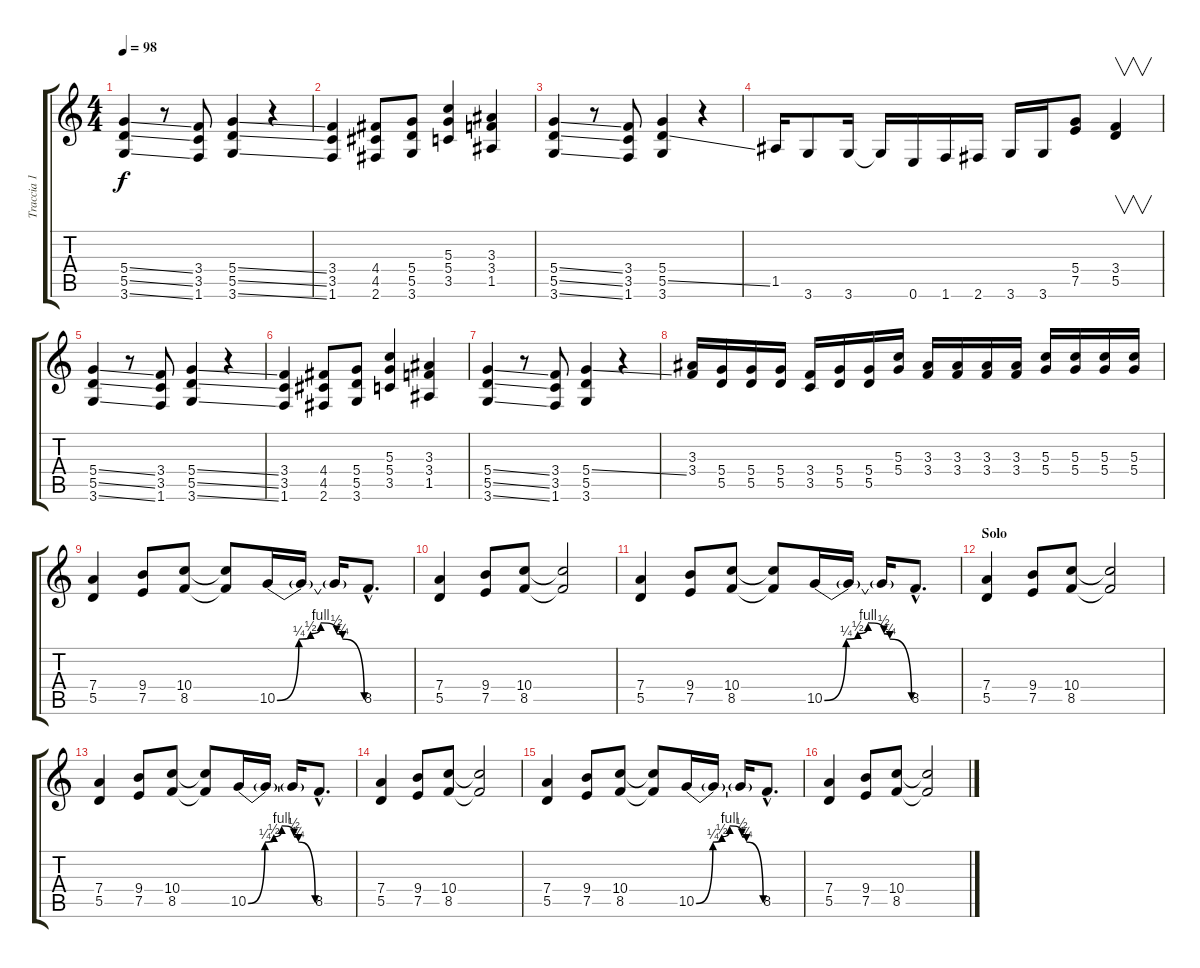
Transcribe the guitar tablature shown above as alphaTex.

\track ("Traccia 1" "Traccia 1") {instrument overdrivenguitar}
\staff {score tabs}
\tuning (E4 B3 G3 D3 A2 E2) {hide}
\ts (4 4)
\tempo 98
\clef g2
\ks c
(5.4{ss} 5.5{ss} 3.6{ss}).4{dy f} r.8 (3.4 3.5 1.6).8 (5.4{ss} 5.5{ss} 3.6{ss}).4 r.4 |
(3.4 3.5 1.6).4 (4.4 4.5 2.6).8 (5.4 5.5 3.6).8 (5.3 5.4 3.5).4 (3.3 3.4 1.5).4 |
(5.4{ss} 5.5{ss} 3.6{ss}).4 r.8 (3.4 3.5 1.6).8 (5.4 5.5{ss} 3.6).4 r.4 |
1.5.16 3.6.8 3.6.16 3.6{t}.16 0.6.16 1.6.16 2.6.16 3.6.16 3.6.16 (5.4 7.5).8 (3.4 5.5).4{v} |
(5.4{ss} 5.5{ss} 3.6{ss}).4 r.8 (3.4 3.5 1.6).8 (5.4{ss} 5.5{ss} 3.6{ss}).4 r.4 |
(3.4 3.5 1.6).4 (4.4 4.5 2.6).8 (5.4 5.5 3.6).8 (5.3 5.4 3.5).4 (3.3 3.4 1.5).4 |
(5.4{ss} 5.5{ss} 3.6{ss}).4 r.8 (3.4 3.5 1.6).8 (5.4{ss} 5.5 3.6).4 r.4 |
(3.3 3.4).16 (5.4 5.5).16 (5.4 5.5).16 (5.4 5.5).16 (3.4 3.5).16 (5.4 5.5).16 (5.4 5.5).16 (5.3 5.4).16 (3.3 3.4).16 (3.3 3.4).16 (3.3 3.4).16 (3.3 3.4).16 (5.3 5.4).16 (5.3 5.4).16 (5.3 5.4).16 (5.3 5.4).16 |
(7.4 5.5).4 (9.4 7.5).8 (10.4 8.5).8 (10.4{t} 8.5{t}).8 10.5{be (custom 0 0 15 1 23 2 30 4 41 2 45 1 60 0)}.16 10.5{t}.16 10.5{t}.16 8.5{hac}.8{d} |
(7.4 5.5).4 (9.4 7.5).8 (10.4 8.5).8 (10.4{t} 8.5{t}).2 |
(7.4 5.5).4 (9.4 7.5).8 (10.4 8.5).8 (10.4{t} 8.5{t}).8 10.5{be (custom 0 0 15 1 23 2 30 4 41 2 45 1 60 0)}.16 10.5{t}.16 10.5{t}.16 8.5{hac}.8{d} |
\section ("" "Solo")
(7.4 5.5).4 (9.4 7.5).8 (10.4 8.5).8 (10.4{t} 8.5{t}).2 |
(7.4 5.5).4 (9.4 7.5).8 (10.4 8.5).8 (10.4{t} 8.5{t}).8 10.5{be (custom 0 0 15 1 23 2 30 4 41 2 45 1 60 0)}.16 10.5{t}.16 10.5{t}.16 8.5{hac}.8{d} |
(7.4 5.5).4 (9.4 7.5).8 (10.4 8.5).8 (10.4{t} 8.5{t}).2 |
(7.4 5.5).4 (9.4 7.5).8 (10.4 8.5).8 (10.4{t} 8.5{t}).8 10.5{be (custom 0 0 15 1 23 2 30 4 41 2 45 1 60 0)}.16 10.5{t}.16 10.5{t}.16 8.5{hac}.8{d} |
(7.4 5.5).4 (9.4 7.5).8 (10.4 8.5).8 (10.4{t} 8.5{t}).2
